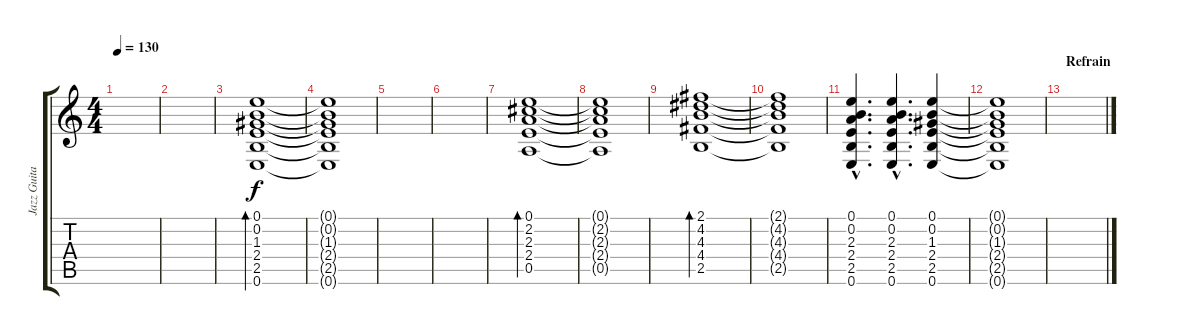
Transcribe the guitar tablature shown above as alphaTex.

\track ("Jazz Guitar" "Jazz Guita") {instrument electricguitarjazz}
\staff {score tabs}
\tuning (E4 B3 G3 D3 A2 E2) {hide}
\ts (4 4)
\tempo 130
\clef g2
\ks c
|
|
(0.1 0.2 1.3 2.4 2.5 0.6).1{bd 240} |
(0.1{t} 0.2{t} 1.3{t} 2.4{t} 2.5{t} 0.6{t}).1 |
|
|
(0.1 2.2 2.3 2.4 0.5).1{bd 240} |
(0.1{t} 2.2{t} 2.3{t} 2.4{t} 0.5{t}).1 |
(2.1 4.2 4.3 4.4 2.5).1{bd 240} |
(2.1{t} 4.2{t} 4.3{t} 4.4{t} 2.5{t}).1 |
(0.1{hac} 0.2{hac} 2.3{hac} 2.4{hac} 2.5{hac} 0.6{hac}).4{d volume 11} (0.1{hac} 0.2{hac} 2.3{hac} 2.4{hac} 2.5{hac} 0.6{hac}).4{d} (0.1 0.2 1.3 2.4 2.5 0.6).4 |
(0.1{t} 0.2{t} 1.3{t} 2.4{t} 2.5{t} 0.6{t}).1 |
\section ("" "Refrain")
